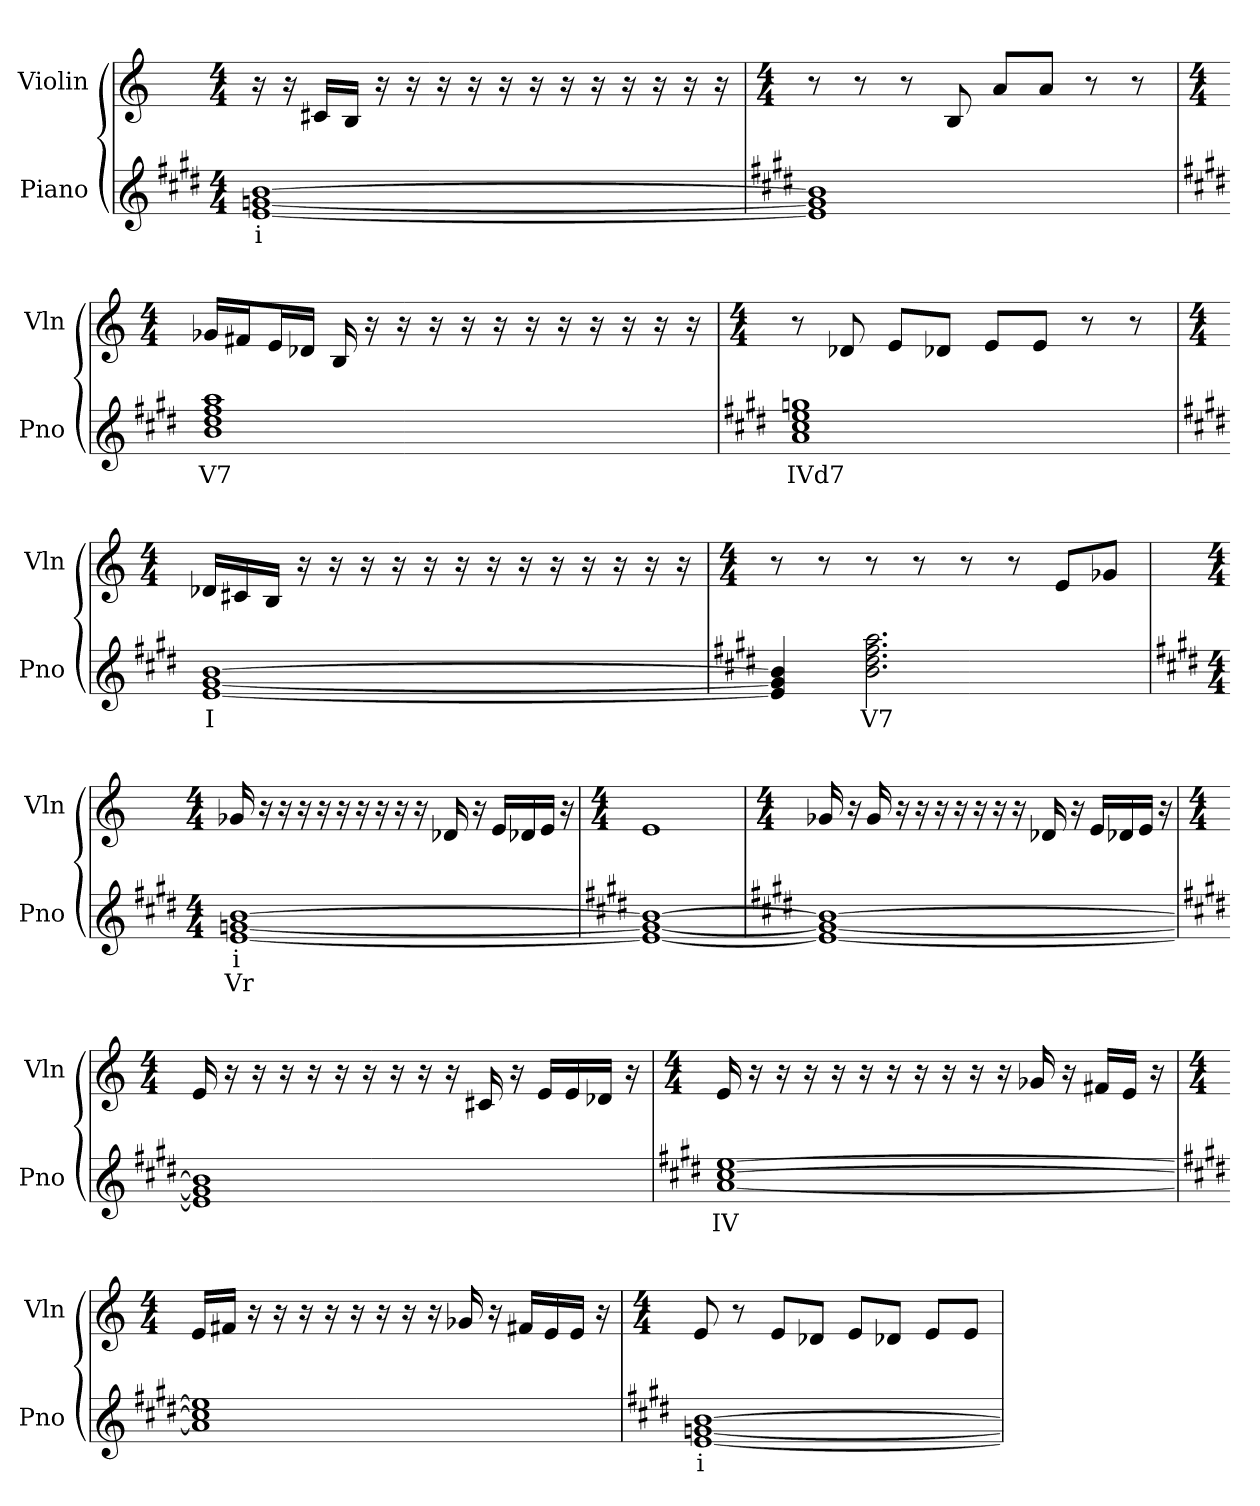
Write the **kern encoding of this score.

**kern	**text	**text	**kern
*part2	*part2	*part2	*part1
*staff2	*staff2	*staff2	*staff1
*I"Piano	*	*	*I"Violin
*I'Pno	*	*	*I'Vln
*k[f#c#g#d#]	*	*	*
*E:	*	*	*
*M4/4	*	*	*M4/4
=	=	=	=
[1e [1gn [1b	i	.	16r
.	.	.	16r
.	.	.	16c#XLL
.	.	.	16BJJ
.	.	.	16r
.	.	.	16r
.	.	.	16r
.	.	.	16r
.	.	.	16r
.	.	.	16r
.	.	.	16r
.	.	.	16r
.	.	.	16r
.	.	.	16r
.	.	.	16r
.	.	.	16r
=	=	=	=
*k[f#c#g#d#]	*	*	*
*E:	*	*	*
*	*	*	*M4/4
1e] 1gn] 1b]	.	.	8r
.	.	.	8r
.	.	.	8r
.	.	.	8B
.	.	.	8aL
.	.	.	8aJ
.	.	.	8r
.	.	.	8r
=	=	=	=
*k[f#c#g#d#]	*	*	*
*E:	*	*	*
*	*	*	*M4/4
1b 1dd# 1ff# 1aa	V7	.	16g-XLL
.	.	.	16f#XJ
.	.	.	16eL
.	.	.	16d-XJJ
.	.	.	16B
.	.	.	16r
.	.	.	16r
.	.	.	16r
.	.	.	16r
.	.	.	16r
.	.	.	16r
.	.	.	16r
.	.	.	16r
.	.	.	16r
.	.	.	16r
.	.	.	16r
=	=	=	=
*k[f#c#g#d#]	*	*	*
*E:	*	*	*
*	*	*	*M4/4
1a 1cc# 1ee 1ggn	IVd7	.	8r
.	.	.	8d-X
.	.	.	8eL
.	.	.	8d-XJ
.	.	.	8eL
.	.	.	8eJ
.	.	.	8r
.	.	.	8r
=	=	=	=
*k[f#c#g#d#]	*	*	*
*E:	*	*	*
*	*	*	*M4/4
[1e [1g# [1b	I	.	16d-XLL
.	.	.	16c#X
.	.	.	16BJJ
.	.	.	16r
.	.	.	16r
.	.	.	16r
.	.	.	16r
.	.	.	16r
.	.	.	16r
.	.	.	16r
.	.	.	16r
.	.	.	16r
.	.	.	16r
.	.	.	16r
.	.	.	16r
.	.	.	16r
=	=	=	=
*k[f#c#g#d#]	*	*	*
*E:	*	*	*
*	*	*	*M4/4
4e] 4g#] 4b]	.	.	8r
.	.	.	8r
2.b 2.dd# 2.ff# 2.aa	V7	.	8r
.	.	.	8r
.	.	.	8r
.	.	.	8r
.	.	.	8eL
.	.	.	8g-XJ
=	=	=	=
*k[f#c#g#d#]	*	*	*
*E:	*	*	*
*M4/4	*	*	*M4/4
[1e [1gn [1b	i	Vr	16g-X
.	.	.	16r
.	.	.	16r
.	.	.	16r
.	.	.	16r
.	.	.	16r
.	.	.	16r
.	.	.	16r
.	.	.	16r
.	.	.	16r
.	.	.	16d-X
.	.	.	16r
.	.	.	16eLL
.	.	.	16d-X
.	.	.	16eJJ
.	.	.	16r
=	=	=	=
*k[f#c#g#d#]	*	*	*
*E:	*	*	*
*	*	*	*M4/4
1e_ 1gn_ 1b_	.	.	1e
=	=	=	=
*k[f#c#g#d#]	*	*	*
*E:	*	*	*
*	*	*	*M4/4
1e_ 1gn_ 1b_	.	.	16g-X
.	.	.	16r
.	.	.	16g-
.	.	.	16r
.	.	.	16r
.	.	.	16r
.	.	.	16r
.	.	.	16r
.	.	.	16r
.	.	.	16r
.	.	.	16d-X
.	.	.	16r
.	.	.	16eLL
.	.	.	16d-X
.	.	.	16eJJ
.	.	.	16r
=	=	=	=
*k[f#c#g#d#]	*	*	*
*E:	*	*	*
*	*	*	*M4/4
1e] 1gn] 1b]	.	.	16e
.	.	.	16r
.	.	.	16r
.	.	.	16r
.	.	.	16r
.	.	.	16r
.	.	.	16r
.	.	.	16r
.	.	.	16r
.	.	.	16r
.	.	.	16c#X
.	.	.	16r
.	.	.	16eLL
.	.	.	16e
.	.	.	16d-XJJ
.	.	.	16r
=	=	=	=
*k[f#c#g#d#]	*	*	*
*E:	*	*	*
*	*	*	*M4/4
[1a [1cc# [1ee	IV	.	16e
.	.	.	16r
.	.	.	16r
.	.	.	16r
.	.	.	16r
.	.	.	16r
.	.	.	16r
.	.	.	16r
.	.	.	16r
.	.	.	16r
.	.	.	16r
.	.	.	16g-X
.	.	.	16r
.	.	.	16f#XLL
.	.	.	16eJJ
.	.	.	16r
=	=	=	=
*k[f#c#g#d#]	*	*	*
*E:	*	*	*
*	*	*	*M4/4
1a] 1cc#] 1ee]	.	.	16eLL
.	.	.	16f#XJJ
.	.	.	16r
.	.	.	16r
.	.	.	16r
.	.	.	16r
.	.	.	16r
.	.	.	16r
.	.	.	16r
.	.	.	16r
.	.	.	16g-X
.	.	.	16r
.	.	.	16f#XLL
.	.	.	16e
.	.	.	16eJJ
.	.	.	16r
=	=	=	=
*k[f#c#g#d#]	*	*	*
*E:	*	*	*
*	*	*	*M4/4
[1e [1gn [1b	i	.	8e
.	.	.	8r
.	.	.	8eL
.	.	.	8d-XJ
.	.	.	8eL
.	.	.	8d-XJ
.	.	.	8eL
.	.	.	8eJ
=	=	=	=
*-	*-	*-	*-
